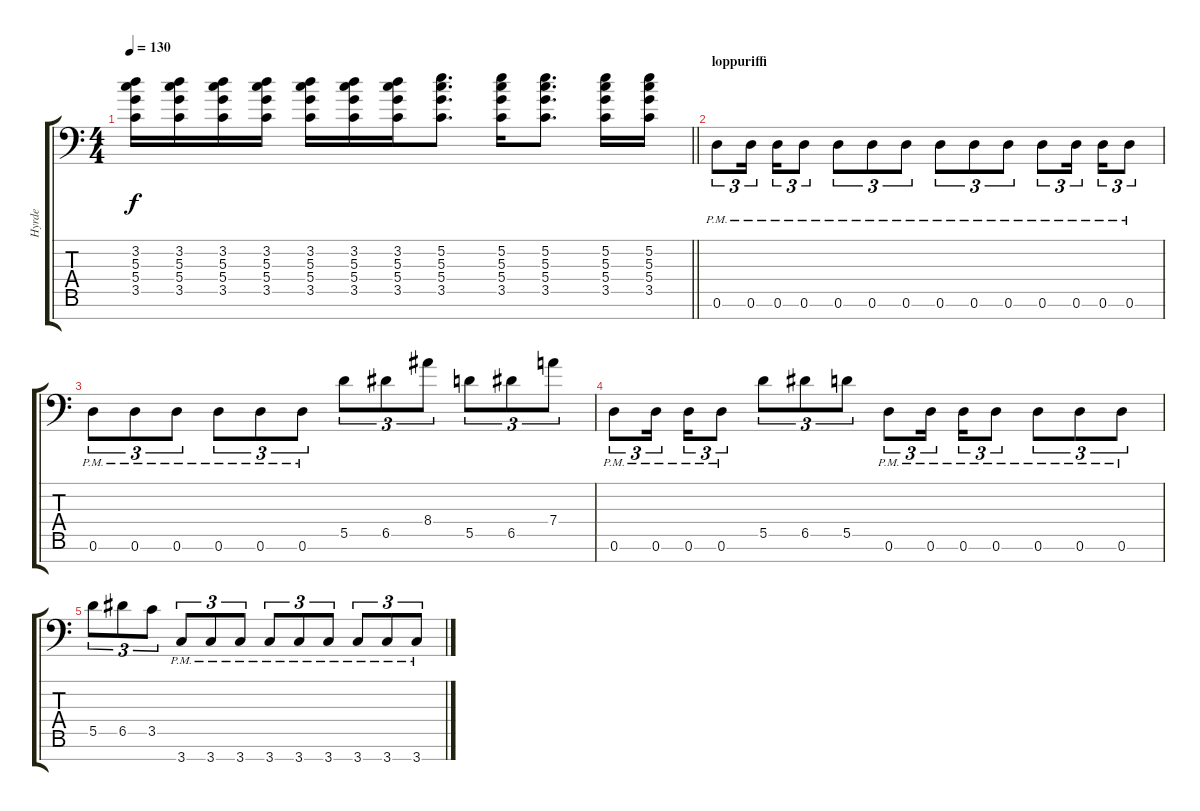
\track ("Hyrde" "Hyrde") {instrument distortionguitar}
\staff {score tabs}
\tuning (E4 B3 G3 D3 A2 D2 A1) {hide}
\ts (4 4)
\tempo 130
\clef f4
\barLineRight lightlight
\ks c
(3.2 5.3 5.4 3.5).16{dy f} (3.2 5.3 5.4 3.5).16 (3.2 5.3 5.4 3.5).16 (3.2 5.3 5.4 3.5).16 (3.2 5.3 5.4 3.5).16 (3.2 5.3 5.4 3.5).16 (3.2 5.3 5.4 3.5).16 (5.2 5.3 5.4 3.5).8{d} (5.2 5.3 5.4 3.5).16 (5.2 5.3 5.4 3.5).8{d} (5.2 5.3 5.4 3.5).16 (5.2 5.3 5.4 3.5).16 |
\section ("" "loppuriffi")
0.6{pm}.8{tu (3 2)} 0.6{pm}.16{tu (3 2) beam splitsecondary} 0.6{pm}.16{tu (3 2)} 0.6{pm}.8{tu (3 2)} 0.6{pm}.8{tu (3 2)} 0.6{pm}.8{tu (3 2)} 0.6{pm}.8{tu (3 2)} 0.6{pm}.8{tu (3 2)} 0.6{pm}.8{tu (3 2)} 0.6{pm}.8{tu (3 2)} 0.6{pm}.8{tu (3 2)} 0.6{pm}.16{tu (3 2) beam splitsecondary} 0.6{pm}.16{tu (3 2)} 0.6{pm}.8{tu (3 2)} |
0.6{pm}.8{tu (3 2)} 0.6{pm}.8{tu (3 2)} 0.6{pm}.8{tu (3 2)} 0.6{pm}.8{tu (3 2)} 0.6{pm}.8{tu (3 2)} 0.6{pm}.8{tu (3 2)} 5.5.8{tu (3 2)} 6.5.8{tu (3 2)} 8.4.8{tu (3 2)} 5.5.8{tu (3 2)} 6.5.8{tu (3 2)} 7.4.8{tu (3 2)} |
0.6{pm}.8{tu (3 2)} 0.6{pm}.16{tu (3 2) beam splitsecondary} 0.6{pm}.16{tu (3 2)} 0.6{pm}.8{tu (3 2)} 5.5.8{tu (3 2)} 6.5.8{tu (3 2)} 5.5.8{tu (3 2)} 0.6{pm}.8{tu (3 2)} 0.6{pm}.16{tu (3 2) beam splitsecondary} 0.6{pm}.16{tu (3 2)} 0.6{pm}.8{tu (3 2)} 0.6{pm}.8{tu (3 2)} 0.6{pm}.8{tu (3 2)} 0.6{pm}.8{tu (3 2)} |
5.5.8{tu (3 2)} 6.5.8{tu (3 2)} 3.5.8{tu (3 2)} 3.7{pm}.8{tu (3 2)} 3.7{pm}.8{tu (3 2)} 3.7{pm}.8{tu (3 2)} 3.7{pm}.8{tu (3 2)} 3.7{pm}.8{tu (3 2)} 3.7{pm}.8{tu (3 2)} 3.7{pm}.8{tu (3 2)} 3.7{pm}.8{tu (3 2)} 3.7{pm}.8{tu (3 2)}
